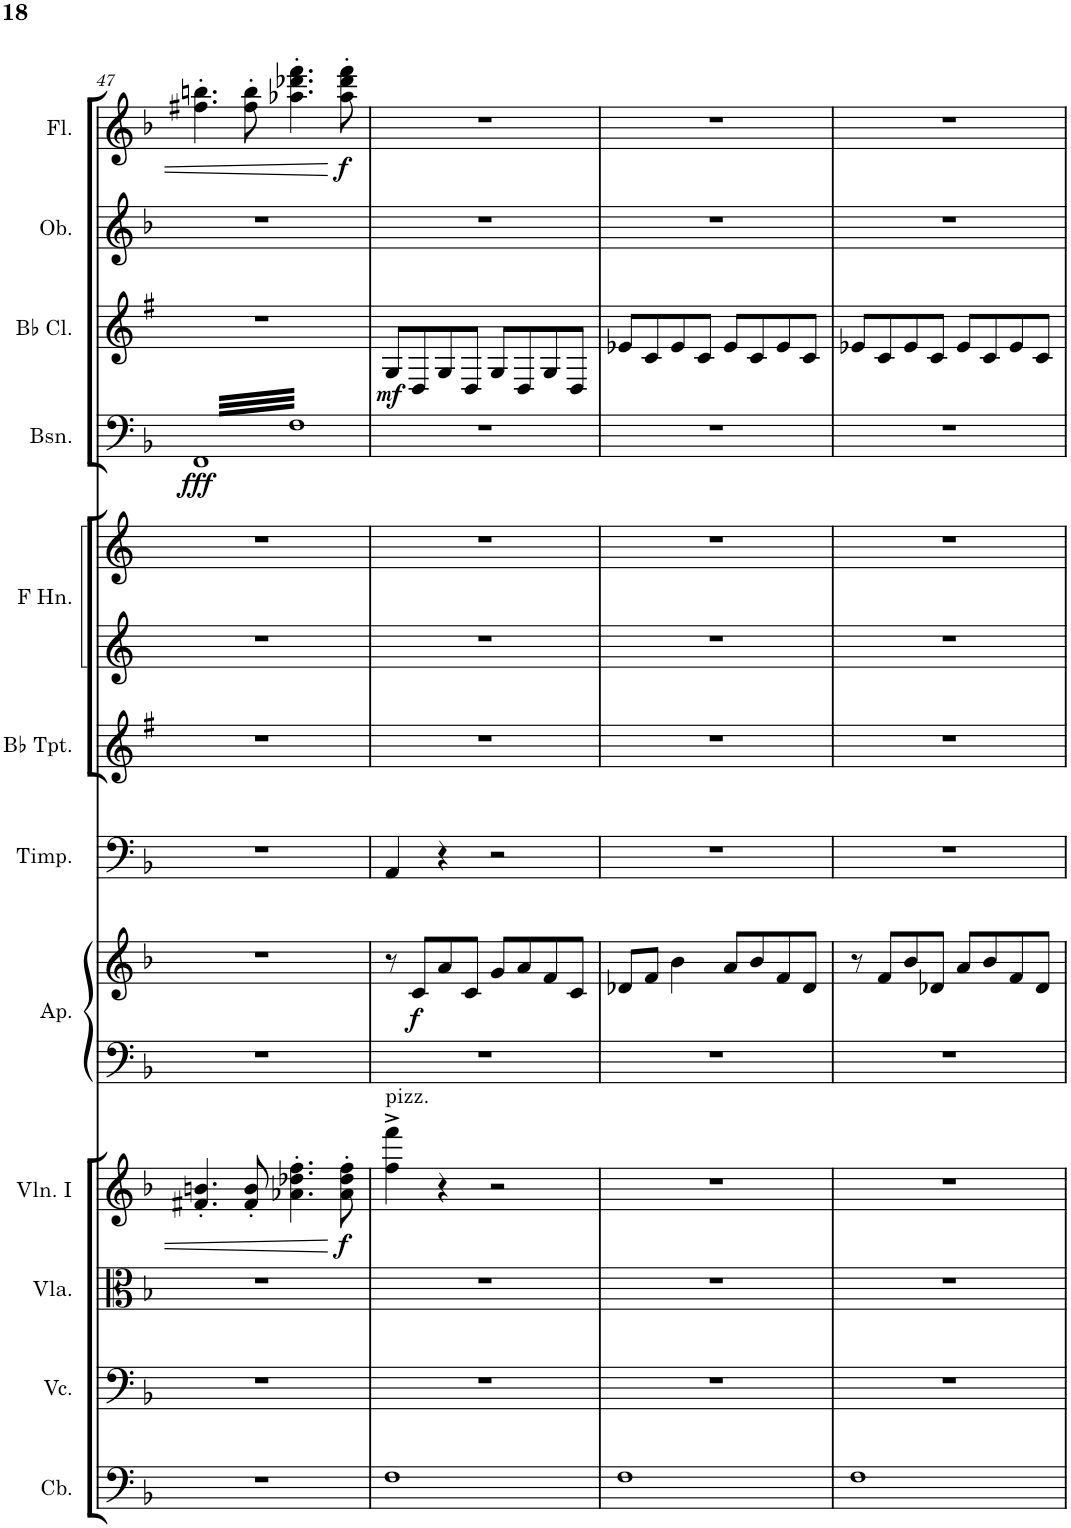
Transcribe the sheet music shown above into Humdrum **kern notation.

**kern	**kern	**kern	**kern	**dynam	**kern	**kern	**dynam	**kern	**kern	**kern	**kern	**kern	**dynam	**kern	**dynam	**kern	**kern	**dynam
*part12	*part11	*part10	*part9	*part9	*part8	*part8	*part8	*part7	*part6	*part5	*part5	*part4	*part4	*part3	*part3	*part2	*part1	*part1
*staff14	*staff13	*staff12	*staff11	*staff11	*staff10	*staff9	*staff9/10	*staff8	*staff7	*staff6	*staff5	*staff4	*staff4	*staff3	*staff3	*staff2	*staff1	*staff1
*I"Contrabasses	*I"Violoncellos	*I"Violas	*I"Violins I	*	*I"Арфа	*	*	*I"Timpani	*I"Trumpets in Bb	*I"Horns in F	*	*I"Bassoons	*	*I"Clarinets in Bb	*	*I"Oboes	*I"Flutes	*
*I'Cb.	*I'Vc.	*I'Vla.	*I'Vln. I	*	*	*	*	*I'Timp.	*	*	*	*I'Bsn.	*	*	*	*I'Ob.	*I'Fl.	*
!!LO:PB:g=z
*clefF4	*clefF4	*clefC3	*clefG2	*	*clefF4	*clefG2	*	*clefF4	*clefG2	*clefG2	*clefG2	*clefF4	*	*clefG2	*	*clefG2	*clefG2	*
*Trd7c12	*	*	*	*	*	*	*	*	*Trd1c2	*Trd4c7	*Trd4c7	*	*	*Trd1c2	*	*	*	*
*k[b-]	*k[b-]	*k[b-]	*k[b-]	*	*k[b-]	*k[b-]	*	*k[b-]	*k[f#]	*k[]	*k[]	*k[b-]	*	*k[f#]	*	*k[b-]	*k[b-]	*
*M4/4	*M4/4	*M4/4	*M4/4	*	*M4/4	*M4/4	*	*M4/4	*M4/4	*M4/4	*M4/4	*M4/4	*	*M4/4	*	*M4/4	*M4/4	*
=47	=47	=47	=47	=47	=47	=47	=47	=47	=47	=47	=47	=47	=47	=47	=47	=47	=47	=47
!	!	!	!	!	!	!	!	!	!	!	!	!	!LO:DY:b	!	!	!	!	!
*	*	*	*	*	*	*	*	*	*	*	*	*tremolo	*	*	*	*	*	*
1r	1r	1r	4.f#X/' 4.bn/'	.	1r	1r	.	1r	1r	1r	1r	64FFLLLL	fff	1r	.	1r	4.ff#X\' 4.bbn\'	.
.	.	.	.	.	.	.	.	.	.	.	.	64F	.	.	.	.	.	.
.	.	.	.	.	.	.	.	.	.	.	.	64FF	.	.	.	.	.	.
.	.	.	.	.	.	.	.	.	.	.	.	64F	.	.	.	.	.	.
.	.	.	.	.	.	.	.	.	.	.	.	64FF	.	.	.	.	.	.
.	.	.	.	.	.	.	.	.	.	.	.	64F	.	.	.	.	.	.
.	.	.	.	.	.	.	.	.	.	.	.	64FF	.	.	.	.	.	.
.	.	.	.	.	.	.	.	.	.	.	.	64F	.	.	.	.	.	.
.	.	.	.	.	.	.	.	.	.	.	.	64FF	.	.	.	.	.	.
.	.	.	.	.	.	.	.	.	.	.	.	64F	.	.	.	.	.	.
.	.	.	.	.	.	.	.	.	.	.	.	64FF	.	.	.	.	.	.
.	.	.	.	.	.	.	.	.	.	.	.	64F	.	.	.	.	.	.
.	.	.	.	.	.	.	.	.	.	.	.	64FF	.	.	.	.	.	.
.	.	.	.	.	.	.	.	.	.	.	.	64F	.	.	.	.	.	.
.	.	.	.	.	.	.	.	.	.	.	.	64FF	.	.	.	.	.	.
.	.	.	.	.	.	.	.	.	.	.	.	64F	.	.	.	.	.	.
.	.	.	.	.	.	.	.	.	.	.	.	64FF	.	.	.	.	.	.
.	.	.	.	.	.	.	.	.	.	.	.	64F	.	.	.	.	.	.
.	.	.	.	.	.	.	.	.	.	.	.	64FF	.	.	.	.	.	.
.	.	.	.	.	.	.	.	.	.	.	.	64F	.	.	.	.	.	.
.	.	.	.	.	.	.	.	.	.	.	.	64FF	.	.	.	.	.	.
.	.	.	.	.	.	.	.	.	.	.	.	64F	.	.	.	.	.	.
.	.	.	.	.	.	.	.	.	.	.	.	64FF	.	.	.	.	.	.
.	.	.	.	.	.	.	.	.	.	.	.	64F	.	.	.	.	.	.
.	.	.	8f#/' 8b/'	.	.	.	.	.	.	.	.	64FF	.	.	.	.	8ff#\' 8bb\'	.
.	.	.	.	.	.	.	.	.	.	.	.	64F	.	.	.	.	.	.
.	.	.	.	.	.	.	.	.	.	.	.	64FF	.	.	.	.	.	.
.	.	.	.	.	.	.	.	.	.	.	.	64F	.	.	.	.	.	.
.	.	.	.	.	.	.	.	.	.	.	.	64FF	.	.	.	.	.	.
.	.	.	.	.	.	.	.	.	.	.	.	64F	.	.	.	.	.	.
.	.	.	.	.	.	.	.	.	.	.	.	64FF	.	.	.	.	.	.
.	.	.	.	.	.	.	.	.	.	.	.	64F	.	.	.	.	.	.
.	.	.	4.a-X\' 4.dd-X\' 4.ff\'	.	.	.	.	.	.	.	.	64FF	.	.	.	.	4.aa-X\' 4.ddd-X\' 4.fff\'	.
.	.	.	.	.	.	.	.	.	.	.	.	64F	.	.	.	.	.	.
.	.	.	.	.	.	.	.	.	.	.	.	64FF	.	.	.	.	.	.
.	.	.	.	.	.	.	.	.	.	.	.	64F	.	.	.	.	.	.
.	.	.	.	.	.	.	.	.	.	.	.	64FF	.	.	.	.	.	.
.	.	.	.	.	.	.	.	.	.	.	.	64F	.	.	.	.	.	.
.	.	.	.	.	.	.	.	.	.	.	.	64FF	.	.	.	.	.	.
.	.	.	.	.	.	.	.	.	.	.	.	64F	.	.	.	.	.	.
.	.	.	.	.	.	.	.	.	.	.	.	64FF	.	.	.	.	.	.
.	.	.	.	.	.	.	.	.	.	.	.	64F	.	.	.	.	.	.
.	.	.	.	.	.	.	.	.	.	.	.	64FF	.	.	.	.	.	.
.	.	.	.	.	.	.	.	.	.	.	.	64F	.	.	.	.	.	.
.	.	.	.	.	.	.	.	.	.	.	.	64FF	.	.	.	.	.	.
.	.	.	.	.	.	.	.	.	.	.	.	64F	.	.	.	.	.	.
.	.	.	.	.	.	.	.	.	.	.	.	64FF	.	.	.	.	.	.
.	.	.	.	.	.	.	.	.	.	.	.	64F	.	.	.	.	.	.
.	.	.	.	.	.	.	.	.	.	.	.	64FF	.	.	.	.	.	.
.	.	.	.	.	.	.	.	.	.	.	.	64F	.	.	.	.	.	.
.	.	.	.	.	.	.	.	.	.	.	.	64FF	.	.	.	.	.	.
.	.	.	.	.	.	.	.	.	.	.	.	64F	.	.	.	.	.	.
.	.	.	.	.	.	.	.	.	.	.	.	64FF	.	.	.	.	.	.
.	.	.	.	.	.	.	.	.	.	.	.	64F	.	.	.	.	.	.
.	.	.	.	.	.	.	.	.	.	.	.	64FF	.	.	.	.	.	.
.	.	.	.	.	.	.	.	.	.	.	.	64F	.	.	.	.	.	.
!	!	!	!	!LO:DY:b	!	!	!	!	!	!	!	!	!	!	!	!	!	!LO:DY:b
.	.	.	8a-\' 8dd-\' 8ff\'	f	.	.	.	.	.	.	.	64FF	.	.	.	.	8aa-\' 8ddd-\' 8fff\'	f
.	.	.	.	.	.	.	.	.	.	.	.	64F	.	.	.	.	.	.
.	.	.	.	.	.	.	.	.	.	.	.	64FF	.	.	.	.	.	.
.	.	.	.	.	.	.	.	.	.	.	.	64F	.	.	.	.	.	.
.	.	.	.	.	.	.	.	.	.	.	.	64FF	.	.	.	.	.	.
.	.	.	.	.	.	.	.	.	.	.	.	64F	.	.	.	.	.	.
.	.	.	.	.	.	.	.	.	.	.	.	64FF	.	.	.	.	.	.
.	.	.	.	.	.	.	.	.	.	.	.	64FJJJJ	.	.	.	.	.	.
*	*	*	*	*	*	*	*	*	*	*	*	*Xtremolo	*	*	*	*	*	*
=48	=48	=48	=48	=48	=48	=48	=48	=48	=48	=48	=48	=48	=48	=48	=48	=48	=48	=48
!	!	!	!LO:TX:a:t=pizz.	!	!	!	!	!	!	!	!	!	!	!	!	!	!	!
!	!	!	!	!	!	!	!	!	!	!	!	!	!	!	!LO:DY:b	!	!	!
1F	1r	1r	4ff\^ 4fff\^	.	1r	8r	.	4AA/	1r	1r	1r	1r	.	8G/L	mf	1r	1r	.
.	.	.	.	.	.	.	.	.	.	.	.	.	.	.	.	.	.	.
.	.	.	.	.	.	.	.	.	.	.	.	.	.	.	.	.	.	.
.	.	.	.	.	.	.	.	.	.	.	.	.	.	.	.	.	.	.
.	.	.	.	.	.	.	.	.	.	.	.	.	.	.	.	.	.	.
.	.	.	.	.	.	.	.	.	.	.	.	.	.	.	.	.	.	.
.	.	.	.	.	.	.	.	.	.	.	.	.	.	.	.	.	.	.
.	.	.	.	.	.	.	.	.	.	.	.	.	.	.	.	.	.	.
!	!	!	!	!	!	!	!LO:DY:b	!	!	!	!	!	!	!	!	!	!	!
.	.	.	.	.	.	8c/L	f	.	.	.	.	.	.	8D/	.	.	.	.
.	.	.	.	.	.	.	.	.	.	.	.	.	.	.	.	.	.	.
.	.	.	.	.	.	.	.	.	.	.	.	.	.	.	.	.	.	.
.	.	.	.	.	.	.	.	.	.	.	.	.	.	.	.	.	.	.
.	.	.	.	.	.	.	.	.	.	.	.	.	.	.	.	.	.	.
.	.	.	.	.	.	.	.	.	.	.	.	.	.	.	.	.	.	.
.	.	.	.	.	.	.	.	.	.	.	.	.	.	.	.	.	.	.
.	.	.	.	.	.	.	.	.	.	.	.	.	.	.	.	.	.	.
.	.	.	4r	.	.	8a/	.	4r	.	.	.	.	.	8G/	.	.	.	.
.	.	.	.	.	.	.	.	.	.	.	.	.	.	.	.	.	.	.
.	.	.	.	.	.	.	.	.	.	.	.	.	.	.	.	.	.	.
.	.	.	.	.	.	.	.	.	.	.	.	.	.	.	.	.	.	.
.	.	.	.	.	.	.	.	.	.	.	.	.	.	.	.	.	.	.
.	.	.	.	.	.	.	.	.	.	.	.	.	.	.	.	.	.	.
.	.	.	.	.	.	.	.	.	.	.	.	.	.	.	.	.	.	.
.	.	.	.	.	.	.	.	.	.	.	.	.	.	.	.	.	.	.
.	.	.	.	.	.	8c/J	.	.	.	.	.	.	.	8D/J	.	.	.	.
.	.	.	.	.	.	.	.	.	.	.	.	.	.	.	.	.	.	.
.	.	.	.	.	.	.	.	.	.	.	.	.	.	.	.	.	.	.
.	.	.	.	.	.	.	.	.	.	.	.	.	.	.	.	.	.	.
.	.	.	.	.	.	.	.	.	.	.	.	.	.	.	.	.	.	.
.	.	.	.	.	.	.	.	.	.	.	.	.	.	.	.	.	.	.
.	.	.	.	.	.	.	.	.	.	.	.	.	.	.	.	.	.	.
.	.	.	.	.	.	.	.	.	.	.	.	.	.	.	.	.	.	.
.	.	.	2r	.	.	8g/L	.	2r	.	.	.	.	.	8G/L	.	.	.	.
.	.	.	.	.	.	8a/	.	.	.	.	.	.	.	8D/	.	.	.	.
.	.	.	.	.	.	8f/	.	.	.	.	.	.	.	8G/	.	.	.	.
.	.	.	.	.	.	8c/J	.	.	.	.	.	.	.	8D/J	.	.	.	.
=49	=49	=49	=49	=49	=49	=49	=49	=49	=49	=49	=49	=49	=49	=49	=49	=49	=49	=49
1F	1r	1r	1r	.	1r	8d-X/L	.	1r	1r	1r	1r	1r	.	8e-X/L	.	1r	1r	.
.	.	.	.	.	.	8f/J	.	.	.	.	.	.	.	8c/	.	.	.	.
.	.	.	.	.	.	4b-\	.	.	.	.	.	.	.	8e-/	.	.	.	.
.	.	.	.	.	.	.	.	.	.	.	.	.	.	8c/J	.	.	.	.
.	.	.	.	.	.	8a/L	.	.	.	.	.	.	.	8e-/L	.	.	.	.
.	.	.	.	.	.	8b-/	.	.	.	.	.	.	.	8c/	.	.	.	.
.	.	.	.	.	.	8f/	.	.	.	.	.	.	.	8e-/	.	.	.	.
.	.	.	.	.	.	8d-/J	.	.	.	.	.	.	.	8c/J	.	.	.	.
=50	=50	=50	=50	=50	=50	=50	=50	=50	=50	=50	=50	=50	=50	=50	=50	=50	=50	=50
1F	1r	1r	1r	.	1r	8r	.	1r	1r	1r	1r	1r	.	8e-X/L	.	1r	1r	.
.	.	.	.	.	.	8f/L	.	.	.	.	.	.	.	8c/	.	.	.	.
.	.	.	.	.	.	8b-/	.	.	.	.	.	.	.	8e-/	.	.	.	.
.	.	.	.	.	.	8d-X/J	.	.	.	.	.	.	.	8c/J	.	.	.	.
.	.	.	.	.	.	8a/L	.	.	.	.	.	.	.	8e-/L	.	.	.	.
.	.	.	.	.	.	8b-/	.	.	.	.	.	.	.	8c/	.	.	.	.
.	.	.	.	.	.	8f/	.	.	.	.	.	.	.	8e-/	.	.	.	.
.	.	.	.	.	.	8d-/J	.	.	.	.	.	.	.	8c/J	.	.	.	.
=	=	=	=	=	=	=	=	=	=	=	=	=	=	=	=	=	=	=
*-	*-	*-	*-	*-	*-	*-	*-	*-	*-	*-	*-	*-	*-	*-	*-	*-	*-	*-
